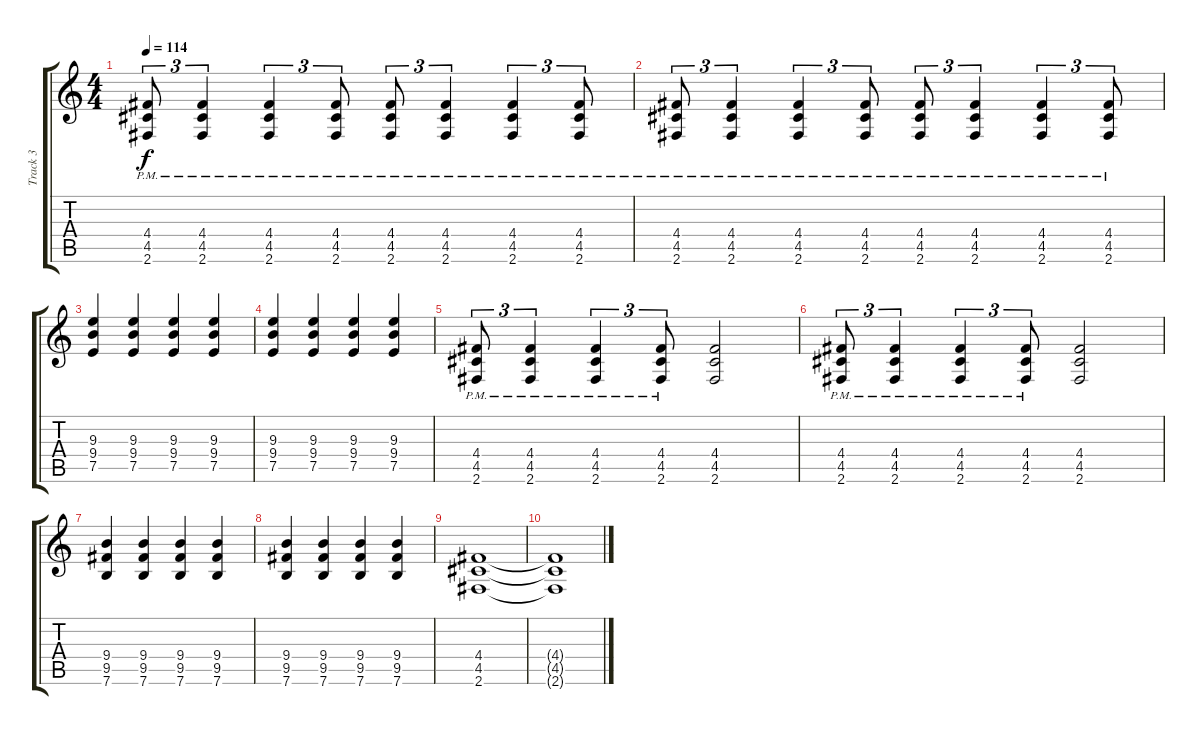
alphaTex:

\track ("Track 3" "Track 3") {instrument distortionguitar}
\staff {score tabs}
\tuning (E4 B3 G3 D3 A2 E2) {hide}
\ts (4 4)
\tempo 114
\clef g2
\ks c
(4.4{pm} 4.5{pm} 2.6{pm}).8{tu (3 2) dy f} (4.4{pm} 4.5{pm} 2.6{pm}).4{tu (3 2)} (4.4{pm} 4.5{pm} 2.6{pm}).4{tu (3 2)} (4.4{pm} 4.5{pm} 2.6{pm}).8{tu (3 2)} (4.4{pm} 4.5{pm} 2.6{pm}).8{tu (3 2)} (4.4{pm} 4.5{pm} 2.6{pm}).4{tu (3 2)} (4.4{pm} 4.5{pm} 2.6{pm}).4{tu (3 2)} (4.4{pm} 4.5{pm} 2.6{pm}).8{tu (3 2)} |
(4.4{pm} 4.5{pm} 2.6{pm}).8{tu (3 2)} (4.4{pm} 4.5{pm} 2.6{pm}).4{tu (3 2)} (4.4{pm} 4.5{pm} 2.6{pm}).4{tu (3 2)} (4.4{pm} 4.5{pm} 2.6{pm}).8{tu (3 2)} (4.4{pm} 4.5{pm} 2.6{pm}).8{tu (3 2)} (4.4{pm} 4.5{pm} 2.6{pm}).4{tu (3 2)} (4.4{pm} 4.5{pm} 2.6{pm}).4{tu (3 2)} (4.4{pm} 4.5{pm} 2.6{pm}).8{tu (3 2)} |
(9.3 9.4 7.5).4 (9.3 9.4 7.5).4 (9.3 9.4 7.5).4 (9.3 9.4 7.5).4 |
(9.3 9.4 7.5).4 (9.3 9.4 7.5).4 (9.3 9.4 7.5).4 (9.3 9.4 7.5).4 |
(4.4{pm} 4.5{pm} 2.6{pm}).8{tu (3 2)} (4.4{pm} 4.5{pm} 2.6{pm}).4{tu (3 2)} (4.4{pm} 4.5{pm} 2.6{pm}).4{tu (3 2)} (4.4{pm} 4.5{pm} 2.6{pm}).8{tu (3 2)} (4.4 4.5 2.6).2 |
(4.4{pm} 4.5{pm} 2.6{pm}).8{tu (3 2)} (4.4{pm} 4.5{pm} 2.6{pm}).4{tu (3 2)} (4.4{pm} 4.5{pm} 2.6{pm}).4{tu (3 2)} (4.4{pm} 4.5{pm} 2.6{pm}).8{tu (3 2)} (4.4 4.5 2.6).2 |
(9.4 9.5 7.6).4 (9.4 9.5 7.6).4 (9.4 9.5 7.6).4 (9.4 9.5 7.6).4 |
(9.4 9.5 7.6).4 (9.4 9.5 7.6).4 (9.4 9.5 7.6).4 (9.4 9.5 7.6).4 |
(4.4 4.5 2.6).1 |
(4.4{t} 4.5{t} 2.6{t}).1
